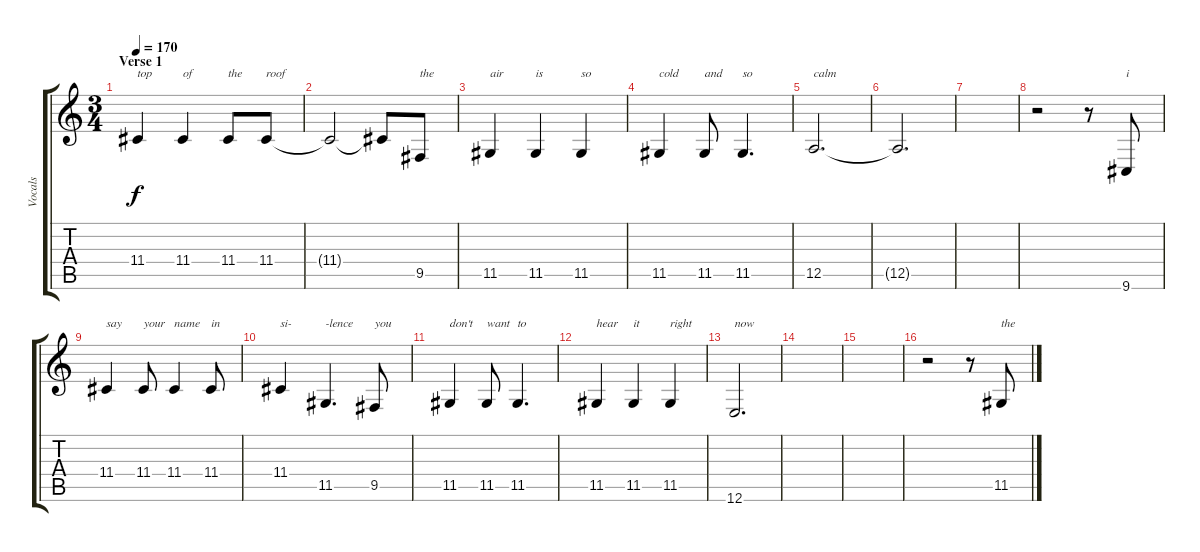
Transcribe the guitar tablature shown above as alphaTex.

\track ("Vocals" "Vocals") {instrument oboe}
\staff {score tabs}
\tuning (E4 B3 G3 D3 A2 E2) {hide}
\ts (3 4)
\section ("" "Verse 1")
\tempo 170
\clef g2
\ks c
11.4.4{txt "top" dy f} 11.4.4{txt "of"} 11.4.8{txt "the"} 11.4.8{txt "roof"} |
11.4{t}.2 11.4{t}.8 9.5.8{txt "the"} |
11.5.4{txt "air"} 11.5.4{txt "is"} 11.5.4{txt "so"} |
11.5.4{txt "cold"} 11.5.8{txt "and"} 11.5.4{d txt "so"} |
12.5.2{d txt "calm"} |
12.5{t}.2{d} |
|
r.2 r.8 9.6.8{txt "i"} |
11.4.4{txt "say"} 11.4.8{txt "your"} 11.4.4{txt "name"} 11.4.8{txt "in"} |
11.4.4{txt "si-"} 11.5.4{d txt "-lence"} 9.5.8{txt "you"} |
11.5.4{txt "don't"} 11.5.8{txt "want"} 11.5.4{d txt "to"} |
11.5.4{txt "hear"} 11.5.4{txt "it"} 11.5.4{txt "right"} |
12.6.2{d txt "now"} |
|
|
r.2 r.8 11.5.8{txt "the"}
